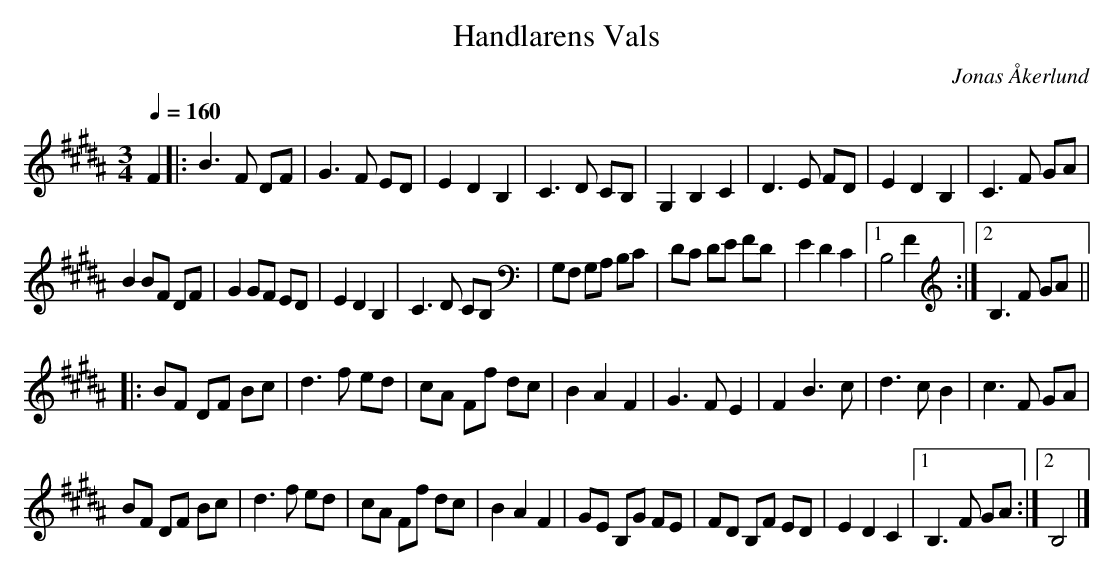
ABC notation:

X:1
T:Handlarens Vals
C:Jonas \AAkerlund
M:3/4
L:1/4
Q:1/4=160
K:Bmaj
F |: B>F D/2F/2 | G>F E/2D/2 | E D B, | C>D C/2B,/2 |\
G, B, C | D>E F/2D/2 | E D B, | C>F G/2A/2 |
B B/2F/2 D/2F/2 | G G/2F/2 E/2D/2 | E D B, | C>D C/2B,/2 |\
G,/2F,/2 G,/2A,/2 B,/2C/2 | D/2C/2 D/2E/2 F/2D/2 | E D C | [1 B,2 F :| [2 B,>F G/2A/2 ||
|: B/2F/2 D/2F/2 B/2c/2 | d>f e/2d/2 | c/2A/2 F/2f/2 d/2c/2 | B A F |\
G>F E | F B>c | d>c B | c>F G/2A/2 |
B/2F/2 D/2F/2 B/2c/2 | d>f e/2d/2 | c/2A/2 F/2f/2 d/2c/2 | B A F |\
G/2E/2 B,/2G/2 F/2E/2 | F/2D/2 B,/2F/2 E/2D/2 | E D C | [1 B,>F G/2A/2 :| [2 B,2 |]
